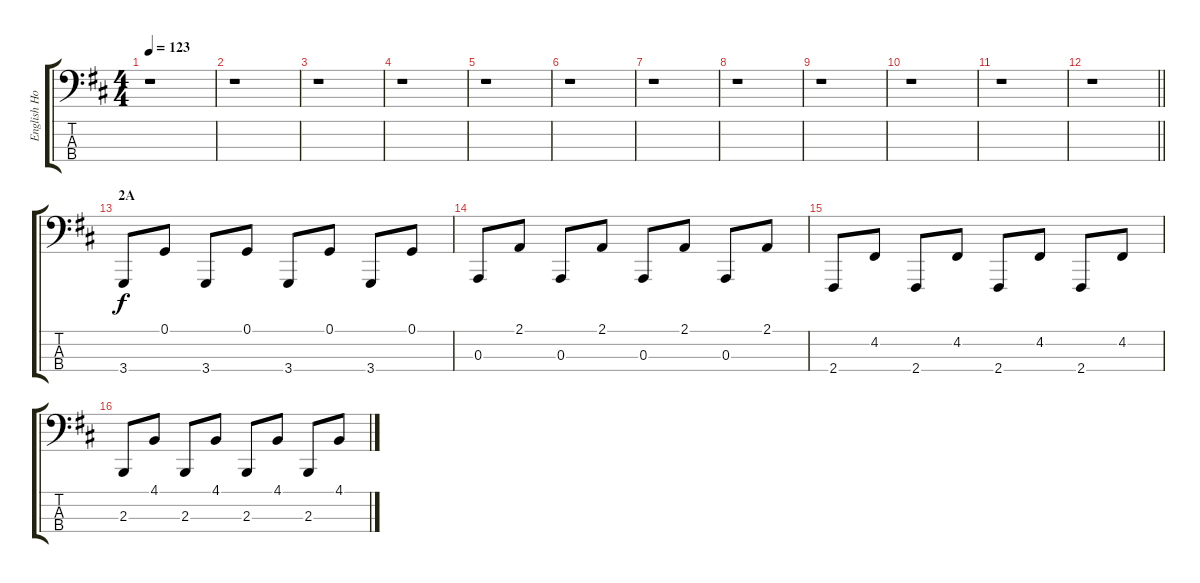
\track ("English Horn" "English Ho") {instrument englishhorn}
\staff {score tabs}
\tuning (G2 D2 A1 E1) {hide}
\ts (4 4)
\tempo 123
\clef f4
\ks d
r.1{dy f} |
r.1 |
r.1 |
r.1 |
r.1 |
r.1 |
r.1 |
r.1 |
r.1 |
r.1 |
r.1 |
\barLineRight lightlight
r.1 |
\section ("" "2A")
3.4.8 0.1.8 3.4.8 0.1.8 3.4.8 0.1.8 3.4.8 0.1.8 |
0.3.8 2.1.8 0.3.8 2.1.8 0.3.8 2.1.8 0.3.8 2.1.8 |
2.4.8 4.2.8 2.4.8 4.2.8 2.4.8 4.2.8 2.4.8 4.2.8 |
2.3.8 4.1.8 2.3.8 4.1.8 2.3.8 4.1.8 2.3.8 4.1.8
